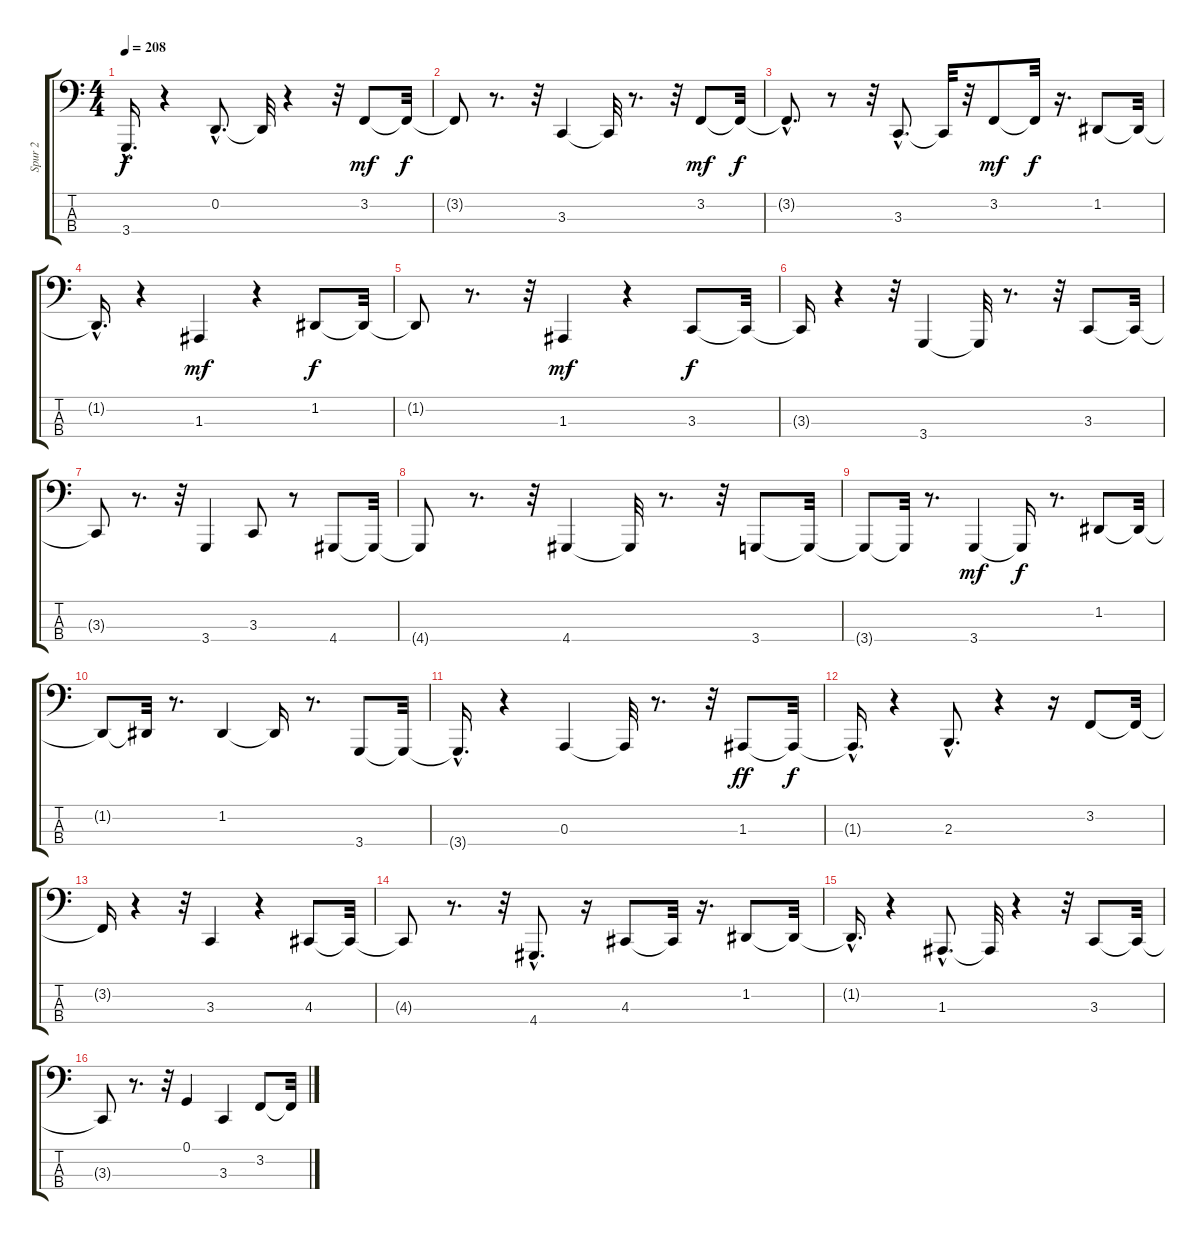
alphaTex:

\track ("Spur 2" "Spur 2") {instrument acousticgrandpiano}
\staff {score tabs}
\tuning (G2 D2 A1 E1) {hide}
\ts (4 4)
\tempo 208
\clef f4
\ks c
3.4{hac t}.16{d dy f} r.4 0.2{hac}.8{d} 0.2{t}.32 r.4 r.32 3.2.8{dy mf} 3.2{t}.32{dy f} |
3.2{t}.8 r.8{d} r.32 3.3.4 3.3{t}.32 r.8{d} r.32 3.2.8{dy mf} 3.2{t}.32{dy f} |
3.2{hac t}.8{d} r.8 r.32 3.3{hac}.8{d} 3.3{t}.32 r.32 3.2.8{dy mf} 3.2{t}.32{dy f} r.16{d} 1.2.8 1.2{t}.32 |
1.2{hac t}.16{d} r.4 1.3.4{dy mf} r.4 1.2.8{dy f} 1.2{t}.32 |
1.2{t}.8 r.8{d} r.32 1.3.4{dy mf} r.4 3.3.8{dy f} 3.3{t}.32 |
3.3{t}.16 r.4 r.32 3.4.4 3.4{t}.32 r.8{d} r.32 3.3.8 3.3{t}.32 |
3.3{t}.8 r.8{d} r.32 3.4.4 3.3.8 r.8 4.4.8 4.4{t}.32 |
4.4{t}.8 r.8{d} r.32 4.4.4 4.4{t}.32 r.8{d} r.32 3.4.8 3.4{t}.32 |
3.4{t}.8 3.4{t}.32 r.8{d} 3.4.4{dy mf} 3.4{t}.16{dy f} r.8{d} 1.2.8 1.2{t}.32 |
1.2{t}.8 1.2{t}.32 r.8{d} 1.2.4 1.2{t}.16 r.8{d} 3.4.8{instrument electricbassfinger} 3.4{t}.32 |
3.4{hac t}.16{d} r.4 0.3.4 0.3{t}.32 r.8{d} r.32 1.3.8{dy ff} 1.3{t}.32{dy f} |
1.3{hac t}.16{d} r.4 2.3{hac}.8{d} r.4 r.16 3.2.8{instrument electricbassfinger} 3.2{t}.32 |
3.2{t}.16 r.4 r.32 3.3.4 r.4 4.3.8 4.3{t}.32 |
4.3{t}.8 r.8{d} r.32 4.4{hac}.8{d} r.16 4.3.8 4.3{t}.32 r.16{d} 1.2.8 1.2{t}.32 |
1.2{hac t}.16{d} r.4 1.3{hac}.8{d} 1.3{t}.32 r.4 r.32 3.3.8 3.3{t}.32 |
3.3{t}.8 r.8{d} r.32 0.1.4 3.3.4 3.2.8 3.2{t}.32
